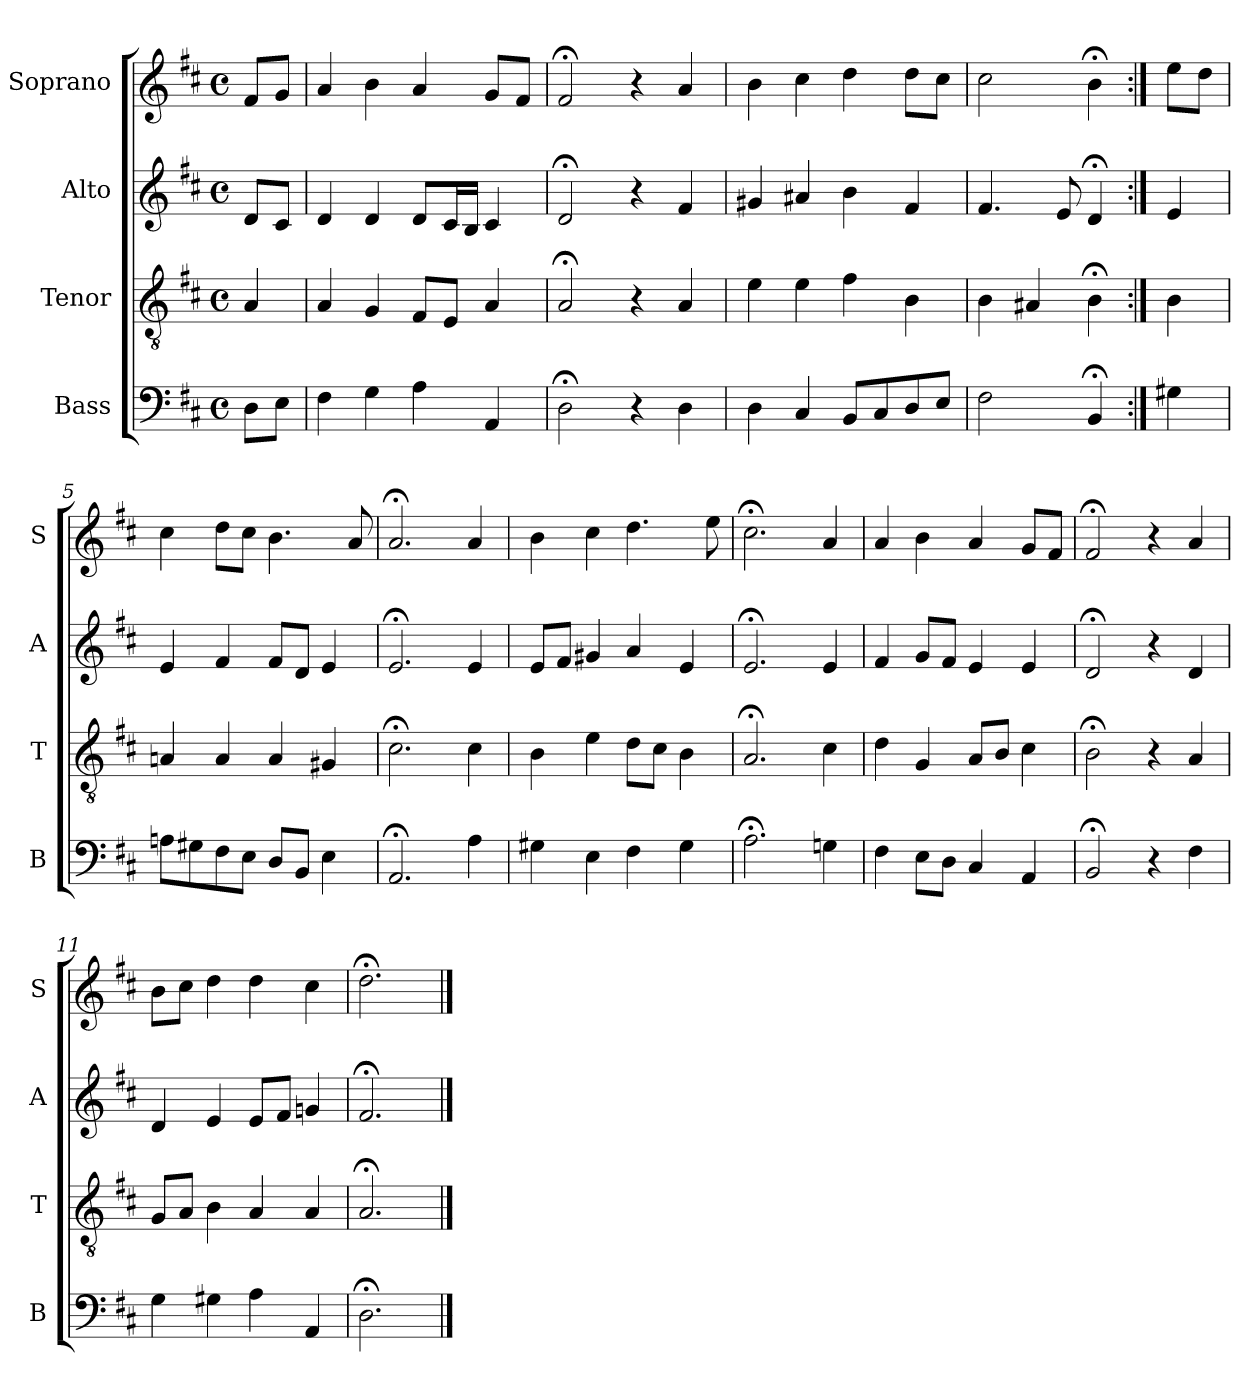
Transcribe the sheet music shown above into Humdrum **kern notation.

**kern	**kern	**kern	**kern
*part4	*part3	*part2	*part1
*staff4	*staff3	*staff2	*staff1
*I"Bass	*I"Tenor	*I"Alto	*I"Soprano
*I'B	*I'T	*I'A	*I'S
*clefF4	*clefGv2	*clefG2	*clefG2
*k[f#c#]	*k[f#c#]	*k[f#c#]	*k[f#c#]
*D:	*D:	*D:	*D:
*M4/4	*M4/4	*M4/4	*M4/4
*met(c)	*met(c)	*met(c)	*met(c)
*MM100	*MM100	*MM100	*MM100
=	=	=	=
8DL	4A	8dL	8f#L
8EJ	.	8c#iJ	8giJ
=1	=1	=1	=1
4F#	4A	4di	4ai
4G	4G	4d	4b
4A	8F#L	8dL	4a
.	8EJ	16c#L	.
.	.	16BJJ	.
4AA	4A	4c#	8gL
.	.	.	8f#J
=2	=2	=2	=2
2D;<	2A;<	2d;<	2f#;<
4r	4r	4r	4r
4D	4A	4f#	4a
=3	=3	=3	=3
4D	4e	4g#X	4b
4C#	4e	4a#X	4cc#
8BBL	4f#	4b	4dd
8C#	.	.	.
8D	4B	4f#	8ddL
8EJ	.	.	8cc#J
=4	=4	=4	=4
2F#	4B	4.f#	2cc#
.	4A#X	.	.
.	.	8e	.
4BB;<	4B;<	4d;<	4b;<
=:|!	=:|!	=:|!	=:|!
4G#X	4B	4e	8eeL
.	.	.	8ddJ
=5	=5	=5	=5
8AnL	4An	4e	4cc#
8G#X	.	.	.
8F#	4A	4f#	8ddL
8EJ	.	.	8cc#J
8DL	4A	8f#L	4.b
8BBJ	.	8dJ	.
4E	4G#X	4e	.
.	.	.	8a
=6	=6	=6	=6
2.AA;<	2.c#;<	2.e;<	2.a;<
4A	4c#	4e	4a
=7	=7	=7	=7
4G#X	4B	8eL	4b
.	.	8f#J	.
4E	4e	4g#X	4cc#
4F#	8dL	4a	4.dd
.	8c#J	.	.
4G#	4B	4e	.
.	.	.	8ee
=8	=8	=8	=8
2.A;<	2.A;<	2.e;<	2.cc#;<
4Gn	4c#	4e	4a
=9	=9	=9	=9
4F#	4d	4f#	4a
8EL	4G	8gL	4b
8DJ	.	8f#J	.
4C#	8AL	4e	4a
.	8BJ	.	.
4AA	4c#	4e	8gL
.	.	.	8f#J
=10	=10	=10	=10
2BB;<	2B;<	2d;<	2f#;<
4r	4r	4r	4r
4F#	4A	4d	4a
=11	=11	=11	=11
4G	8GL	4d	8bL
.	8AJ	.	8cc#J
4G#X	4B	4e	4dd
4A	4A	8eL	4dd
.	.	8f#J	.
4AA	4A	4gn	4cc#
=12	=12	=12	=12
2.D;<	2.A;<	2.f#;<	2.dd;<
==	==	==	==
*-	*-	*-	*-
